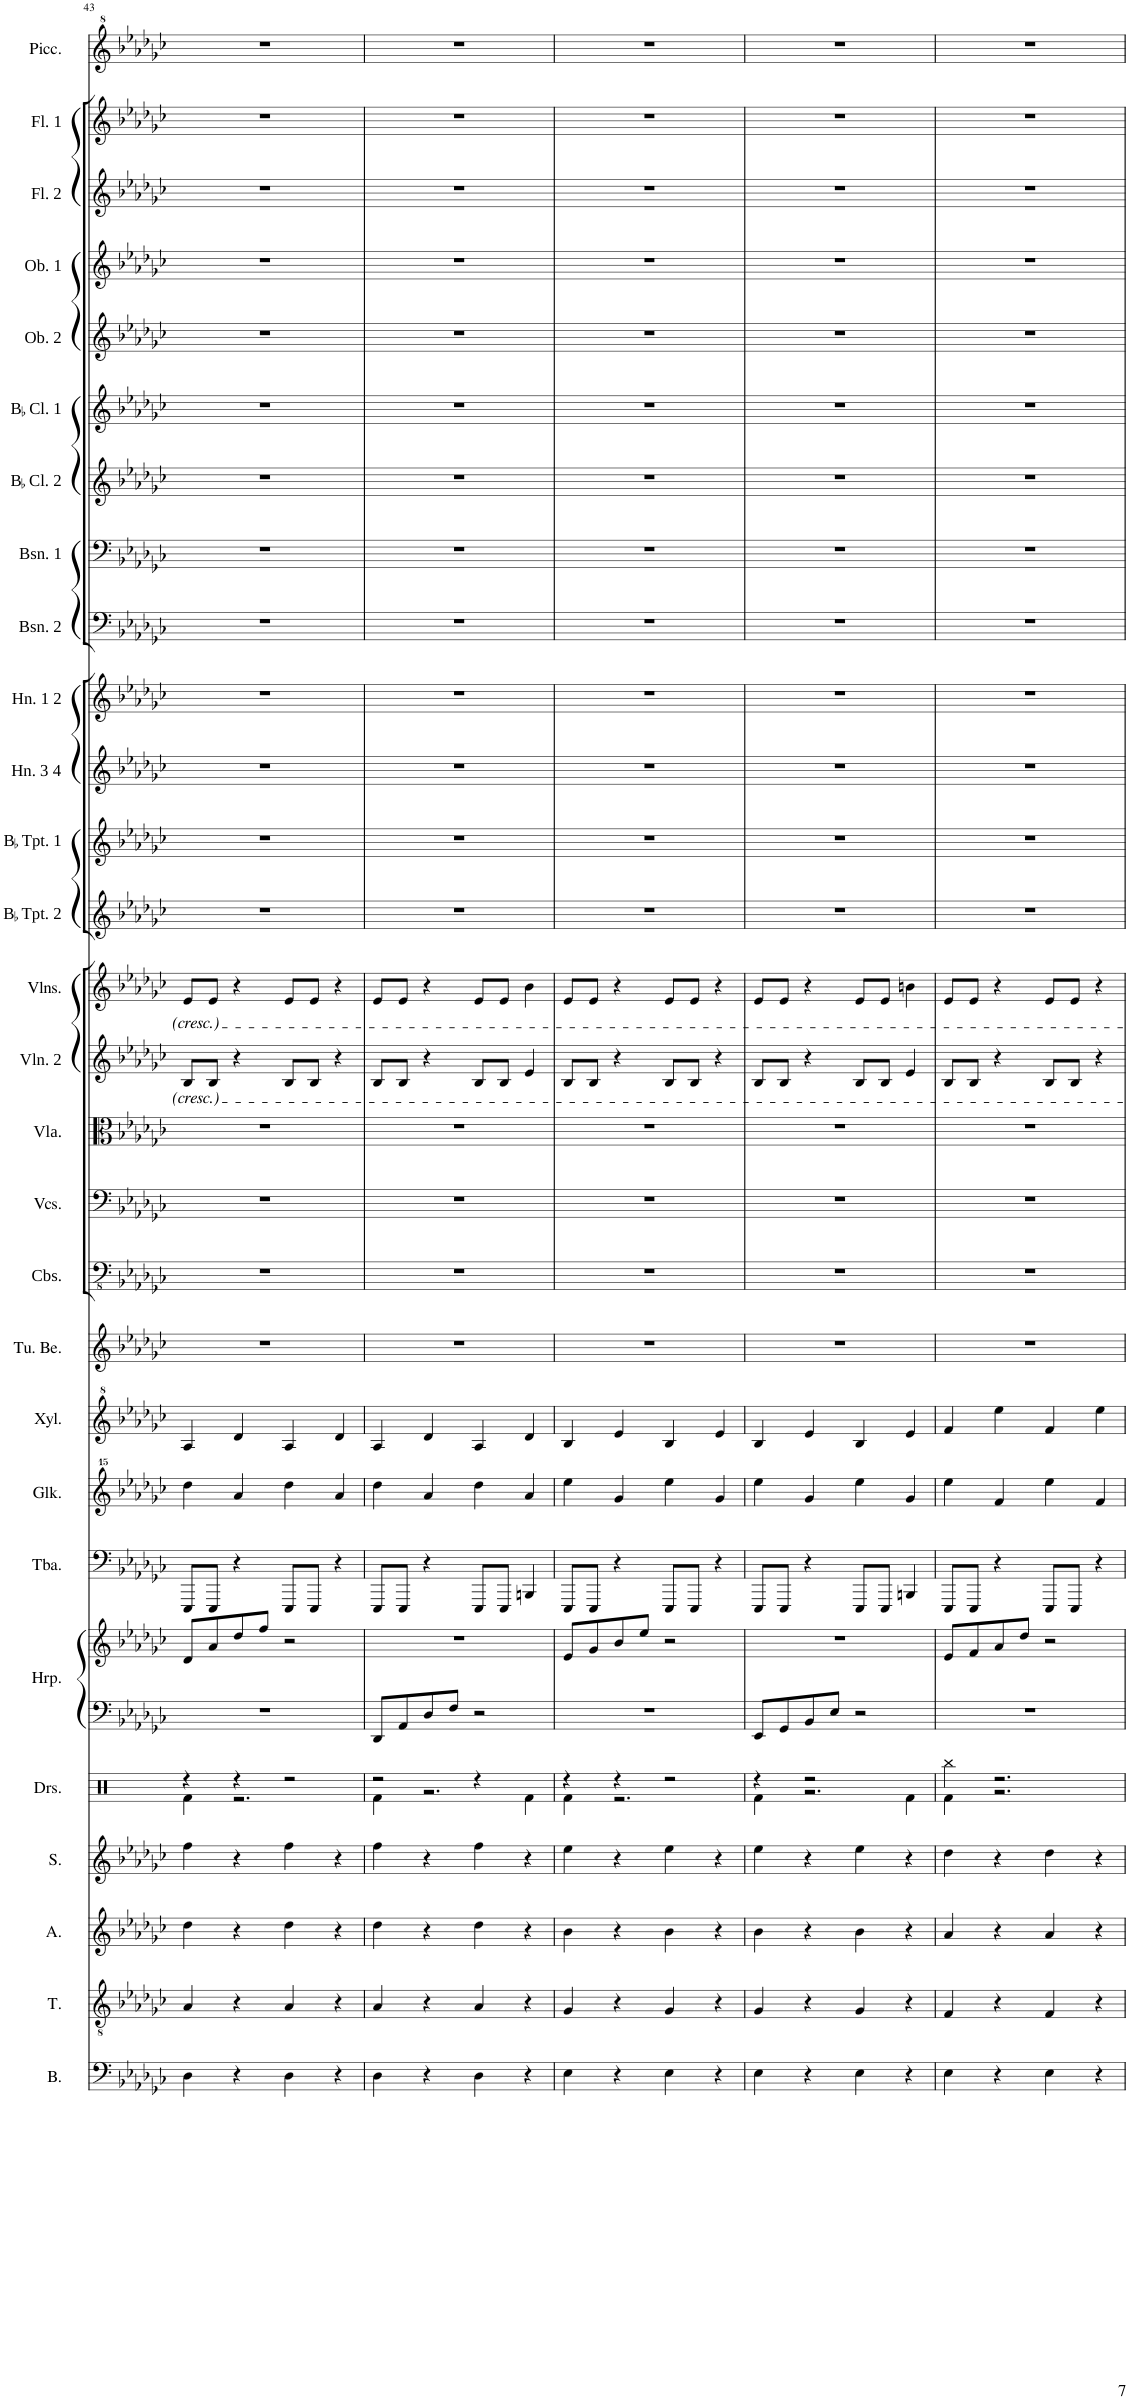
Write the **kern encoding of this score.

**kern	**kern	**kern	**kern	**kern	**kern	**kern	**kern	**kern	**kern	**kern	**kern	**kern	**kern	**kern	**kern	**kern	**kern	**kern	**kern	**kern	**kern	**kern	**kern	**kern	**kern	**kern	**kern	**kern
*part28	*part27	*part26	*part25	*part24	*part23	*part23	*part22	*part21	*part20	*part19	*part18	*part17	*part16	*part15	*part14	*part13	*part12	*part11	*part10	*part9	*part8	*part7	*part6	*part5	*part4	*part3	*part2	*part1
*staff29	*staff28	*staff27	*staff26	*staff25	*staff24	*staff23	*staff22	*staff21	*staff20	*staff19	*staff18	*staff17	*staff16	*staff15	*staff14	*staff13	*staff12	*staff11	*staff10	*staff9	*staff8	*staff7	*staff6	*staff5	*staff4	*staff3	*staff2	*staff1
*I"Bass	*I"Tenor	*I"Alto	*I"Soprano	*I"Drumset	*I"Harp	*	*I"Tuba	*I"Glockenspiel	*I"Xylophone	*I"Tubular Bells	*I"Contrabass	*I"Violoncellos	*I"Viola	*I"Violin 2	*I"Violin 1	*I"BaccidentalFlat Trumpet 2	*I"BaccidentalFlat Trumpet 1	*I"Horn 3 4	*I"Horn 1 2	*I"Bassoon 2	*I"Bassoon 1	*I"BaccidentalFlat Clarinet 2	*I"BaccidentalFlat Clarinet 1	*I"Oboe 2	*I"Oboe 1	*I"Flute 2	*I"Flute 1	*I"Piccolo
*I'B.	*I'T.	*I'A.	*I'S.	*I'Drs.	*I'Hrp.	*	*I'Tba.	*I'Glk.	*I'Xyl.	*I'Tu. Be.	*I'Cbs.	*I'Vcs.	*I'Vla.	*I'Vln. 2	*I'Vln. 1	*I'BaccidentalFlat Tpt. 2	*I'BaccidentalFlat Tpt. 1	*I'Hn. 3 4	*I'Hn. 1 2	*I'Bsn. 2	*I'Bsn. 1	*I'BaccidentalFlat Cl. 2	*I'BaccidentalFlat Cl. 1	*I'Ob. 2	*I'Ob. 1	*I'Fl. 2	*I'Fl. 1	*I'Picc.
!!LO:PB:g=z
*clefF4	*clefGv2	*clefG2	*clefG2	*clefX	*clefF4	*clefG2	*clefF4	*clefG^^2	*clefG^2	*clefG2	*clefFv4	*clefF4	*clefC3	*clefG2	*clefG2	*clefG2	*clefG2	*clefG2	*clefG2	*clefF4	*clefF4	*clefG2	*clefG2	*clefG2	*clefG2	*clefG2	*clefG2	*clefG^2
*	*	*	*	*	*	*	*	*	*	*	*	*	*	*	*	*ITrd1c2	*ITrd1c2	*ITrd4c7	*ITrd4c7	*	*	*ITrd1c2	*ITrd1c2	*	*	*	*	*ITrd-7c-12
*k[b-e-a-d-g-c-]	*k[b-e-a-d-g-c-]	*k[b-e-a-d-g-c-]	*k[b-e-a-d-g-c-]	*k[]	*k[b-e-a-d-g-c-]	*k[b-e-a-d-g-c-]	*k[b-e-a-d-g-c-]	*k[b-e-a-d-g-c-]	*k[b-e-a-d-g-c-]	*k[b-e-a-d-g-c-]	*k[b-e-a-d-g-c-]	*k[b-e-a-d-g-c-]	*k[b-e-a-d-g-c-]	*k[b-e-a-d-g-c-]	*k[b-e-a-d-g-c-]	*k[b-e-a-d-g-c-]	*k[b-e-a-d-g-c-]	*k[b-e-a-d-g-c-]	*k[b-e-a-d-g-c-]	*k[b-e-a-d-g-c-]	*k[b-e-a-d-g-c-]	*k[b-e-a-d-g-c-]	*k[b-e-a-d-g-c-]	*k[b-e-a-d-g-c-]	*k[b-e-a-d-g-c-]	*k[b-e-a-d-g-c-]	*k[b-e-a-d-g-c-]	*k[b-e-a-d-g-c-]
*M4/4	*M4/4	*M4/4	*M4/4	*M4/4	*M4/4	*M4/4	*M4/4	*M4/4	*M4/4	*M4/4	*M4/4	*M4/4	*M4/4	*M4/4	*M4/4	*M4/4	*M4/4	*M4/4	*M4/4	*M4/4	*M4/4	*M4/4	*M4/4	*M4/4	*M4/4	*M4/4	*M4/4	*M4/4
=43	=43	=43	=43	=43	=43	=43	=43	=43	=43	=43	=43	=43	=43	=43	=43	=43	=43	=43	=43	=43	=43	=43	=43	=43	=43	=43	=43	=43
*	*	*	*	*^	*	*	*	*	*	*	*	*	*	*	*	*	*	*	*	*	*	*	*	*	*	*	*	*
4D-\	4A-/	4dd-\	4ff\	4r	4Rf\	1r	8d-/L	8EEE-/L	4dddd-\	4a-/	1r	1r	1r	1r	8B-/L	8e-/L	1r	1r	1r	1r	1r	1r	1r	1r	1r	1r	1r	1r	1r
.	.	.	.	.	.	.	8a-/	8EEE-/J	.	.	.	.	.	.	8B-/J	8e-/J	.	.	.	.	.	.	.	.	.	.	.	.	.
4r	4r	4r	4r	4r	2.r	.	8dd-/	4r	4aaa-/	4dd-/	.	.	.	.	4r	4r	.	.	.	.	.	.	.	.	.	.	.	.	.
.	.	.	.	.	.	.	8ff/J	.	.	.	.	.	.	.	.	.	.	.	.	.	.	.	.	.	.	.	.	.	.
4D-\	4A-/	4dd-\	4ff\	2r	.	.	2r	8EEE-/L	4dddd-\	4a-/	.	.	.	.	8B-/L	8e-/L	.	.	.	.	.	.	.	.	.	.	.	.	.
.	.	.	.	.	.	.	.	8EEE-/J	.	.	.	.	.	.	8B-/J	8e-/J	.	.	.	.	.	.	.	.	.	.	.	.	.
4r	4r	4r	4r	.	.	.	.	4r	4aaa-/	4dd-/	.	.	.	.	4r	4r	.	.	.	.	.	.	.	.	.	.	.	.	.
=44	=44	=44	=44	=44	=44	=44	=44	=44	=44	=44	=44	=44	=44	=44	=44	=44	=44	=44	=44	=44	=44	=44	=44	=44	=44	=44	=44	=44	=44
4D-\	4A-/	4dd-\	4ff\	2r	4Rf\	8DD-/L	1r	8EEE-/L	4dddd-\	4a-/	1r	1r	1r	1r	8B-/L	8e-/L	1r	1r	1r	1r	1r	1r	1r	1r	1r	1r	1r	1r	1r
.	.	.	.	.	.	8AA-/	.	8EEE-/J	.	.	.	.	.	.	8B-/J	8e-/J	.	.	.	.	.	.	.	.	.	.	.	.	.
4r	4r	4r	4r	.	2.r	8D-/	.	4r	4aaa-/	4dd-/	.	.	.	.	4r	4r	.	.	.	.	.	.	.	.	.	.	.	.	.
.	.	.	.	.	.	8F/J	.	.	.	.	.	.	.	.	.	.	.	.	.	.	.	.	.	.	.	.	.	.	.
4D-\	4A-/	4dd-\	4ff\	4r	.	2r	.	8EEE-/L	4dddd-\	4a-/	.	.	.	.	8B-/L	8e-/L	.	.	.	.	.	.	.	.	.	.	.	.	.
.	.	.	.	.	.	.	.	8EEE-/J	.	.	.	.	.	.	8B-/J	8e-/J	.	.	.	.	.	.	.	.	.	.	.	.	.
4r	4r	4r	4r	4Rf\	.	.	.	4BBBn/	4aaa-/	4dd-/	.	.	.	.	4e-/	4b-\	.	.	.	.	.	.	.	.	.	.	.	.	.
=45	=45	=45	=45	=45	=45	=45	=45	=45	=45	=45	=45	=45	=45	=45	=45	=45	=45	=45	=45	=45	=45	=45	=45	=45	=45	=45	=45	=45	=45
4E-\	4G-/	4b-\	4ee-\	4r	4Rf\	1r	8e-/L	8EEE-/L	4eeee-\	4b-/	1r	1r	1r	1r	8B-/L	8e-/L	1r	1r	1r	1r	1r	1r	1r	1r	1r	1r	1r	1r	1r
.	.	.	.	.	.	.	8g-/	8EEE-/J	.	.	.	.	.	.	8B-/J	8e-/J	.	.	.	.	.	.	.	.	.	.	.	.	.
4r	4r	4r	4r	4r	2.r	.	8b-/	4r	4ggg-/	4ee-/	.	.	.	.	4r	4r	.	.	.	.	.	.	.	.	.	.	.	.	.
.	.	.	.	.	.	.	8ee-/J	.	.	.	.	.	.	.	.	.	.	.	.	.	.	.	.	.	.	.	.	.	.
4E-\	4G-/	4b-\	4ee-\	2r	.	.	2r	8EEE-/L	4eeee-\	4b-/	.	.	.	.	8B-/L	8e-/L	.	.	.	.	.	.	.	.	.	.	.	.	.
.	.	.	.	.	.	.	.	8EEE-/J	.	.	.	.	.	.	8B-/J	8e-/J	.	.	.	.	.	.	.	.	.	.	.	.	.
4r	4r	4r	4r	.	.	.	.	4r	4ggg-/	4ee-/	.	.	.	.	4r	4r	.	.	.	.	.	.	.	.	.	.	.	.	.
=46	=46	=46	=46	=46	=46	=46	=46	=46	=46	=46	=46	=46	=46	=46	=46	=46	=46	=46	=46	=46	=46	=46	=46	=46	=46	=46	=46	=46	=46
4E-\	4G-/	4b-\	4ee-\	4r	4Rf\	8EE-/L	1r	8EEE-/L	4eeee-\	4b-/	1r	1r	1r	1r	8B-/L	8e-/L	1r	1r	1r	1r	1r	1r	1r	1r	1r	1r	1r	1r	1r
.	.	.	.	.	.	8GG-/	.	8EEE-/J	.	.	.	.	.	.	8B-/J	8e-/J	.	.	.	.	.	.	.	.	.	.	.	.	.
4r	4r	4r	4r	2r	2.r	8BB-/	.	4r	4ggg-/	4ee-/	.	.	.	.	4r	4r	.	.	.	.	.	.	.	.	.	.	.	.	.
.	.	.	.	.	.	8E-/J	.	.	.	.	.	.	.	.	.	.	.	.	.	.	.	.	.	.	.	.	.	.	.
4E-\	4G-/	4b-\	4ee-\	.	.	2r	.	8EEE-/L	4eeee-\	4b-/	.	.	.	.	8B-/L	8e-/L	.	.	.	.	.	.	.	.	.	.	.	.	.
.	.	.	.	.	.	.	.	8EEE-/J	.	.	.	.	.	.	8B-/J	8e-/J	.	.	.	.	.	.	.	.	.	.	.	.	.
4r	4r	4r	4r	4Rf\	.	.	.	4BBBn/	4ggg-/	4ee-/	.	.	.	.	4e-/	4bn\	.	.	.	.	.	.	.	.	.	.	.	.	.
=47	=47	=47	=47	=47	=47	=47	=47	=47	=47	=47	=47	=47	=47	=47	=47	=47	=47	=47	=47	=47	=47	=47	=47	=47	=47	=47	=47	=47	=47
4E-\	4F/	4a-/	4dd-\	4Rbb\	4Rf\	1r	8e-/L	8EEE-/L	4eeee-\	4ff/	1r	1r	1r	1r	8B-/L	8e-/L	1r	1r	1r	1r	1r	1r	1r	1r	1r	1r	1r	1r	1r
.	.	.	.	.	.	.	8f/	8EEE-/J	.	.	.	.	.	.	8B-/J	8e-/J	.	.	.	.	.	.	.	.	.	.	.	.	.
4r	4r	4r	4r	2.r	2.r	.	8a-/	4r	4fff/	4eee-\	.	.	.	.	4r	4r	.	.	.	.	.	.	.	.	.	.	.	.	.
.	.	.	.	.	.	.	8dd-/J	.	.	.	.	.	.	.	.	.	.	.	.	.	.	.	.	.	.	.	.	.	.
4E-\	4F/	4a-/	4dd-\	.	.	.	2r	8EEE-/L	4eeee-\	4ff/	.	.	.	.	8B-/L	8e-/L	.	.	.	.	.	.	.	.	.	.	.	.	.
.	.	.	.	.	.	.	.	8EEE-/J	.	.	.	.	.	.	8B-/J	8e-/J	.	.	.	.	.	.	.	.	.	.	.	.	.
4r	4r	4r	4r	.	.	.	.	4r	4fff/	4eee-\	.	.	.	.	4r	4r	.	.	.	.	.	.	.	.	.	.	.	.	.
*	*	*	*	*v	*v	*	*	*	*	*	*	*	*	*	*	*	*	*	*	*	*	*	*	*	*	*	*	*	*
=	=	=	=	=	=	=	=	=	=	=	=	=	=	=	=	=	=	=	=	=	=	=	=	=	=	=	=	=
*-	*-	*-	*-	*-	*-	*-	*-	*-	*-	*-	*-	*-	*-	*-	*-	*-	*-	*-	*-	*-	*-	*-	*-	*-	*-	*-	*-	*-
